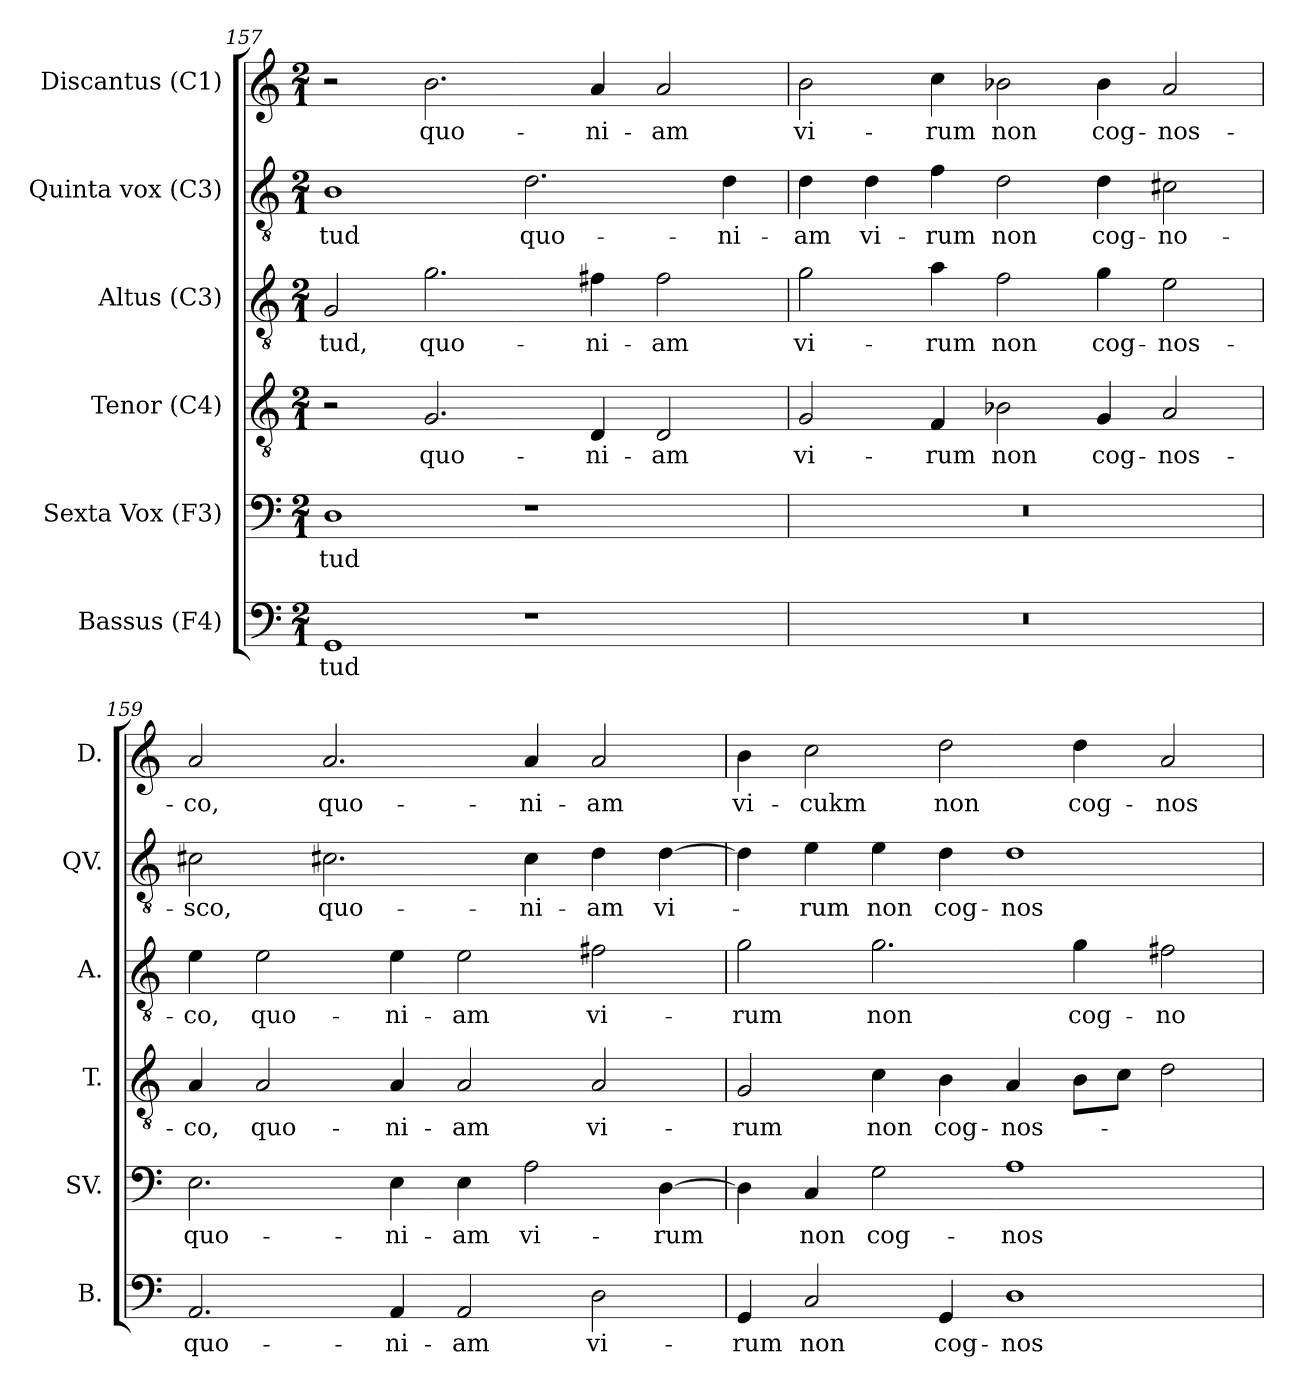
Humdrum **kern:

**kern	**text	**kern	**text	**kern	**text	**kern	**text	**kern	**text	**kern	**text
*part6	*part6	*part5	*part5	*part4	*part4	*part3	*part3	*part2	*part2	*part1	*part1
*staff6	*staff6	*staff5	*staff5	*staff4	*staff4	*staff3	*staff3	*staff2	*staff2	*staff1	*staff1
*I"Bassus (F4)	*	*I"Sexta Vox (F3)	*	*I"Tenor (C4)	*	*I"Altus (C3)	*	*I"Quinta vox (C3)	*	*I"Discantus (C1)	*
*I'B.	*	*I'SV.	*	*I'T.	*	*I'A.	*	*I'QV.	*	*I'D.	*
*clefF4	*	*clefF4	*	*clefGv2	*	*clefGv2	*	*clefGv2	*	*clefG2	*
*	*	*	*	*	*	*ITrd7c12	*	*ITrd7c12	*	*	*
*k[]	*	*k[]	*	*k[]	*	*k[]	*	*k[]	*	*k[]	*
*C:	*	*C:	*	*C:	*	*C:	*	*C:	*	*C:	*
*M2/1	*	*M2/1	*	*M2/1	*	*M2/1	*	*M2/1	*	*M2/1	*
=157	=157	=157	=157	=157	=157	=157	=157	=157	=157	=157	=157
!	!LO:LY:b:color=#000000	!	!	!	!	!	!	!	!	!	!
!	!	!	!LO:LY:b:color=#000000	!	!	!	!	!	!	!	!
!	!	!	!	!	!	!	!LO:LY:b:color=#000000	!	!	!	!
!	!	!	!	!	!	!	!	!	!LO:LY:b:color=#000000	!	!
1GGi	-tud	1Di	-tud	2r	.	2GGi/	-tud,	1BBi	-tud	2r	.
!	!	!	!	!	!LO:LY:b:color=#000000	!	!	!	!	!	!
!	!	!	!	!	!	!	!LO:LY:b:color=#000000	!	!	!	!
!	!	!	!	!	!	!	!	!	!	!	!LO:LY:b:color=#000000
.	.	.	.	2.Gi/	quo-	2.Gi\	quo-	.	.	2.bi\	quo-
!	!	!	!	!	!	!	!	!	!LO:LY:b:color=#000000	!	!
1r	.	1r	.	.	.	.	.	2.Di\	quo-	.	.
!	!	!	!	!	!LO:LY:b:color=#000000	!	!	!	!	!	!
!	!	!	!	!	!	!	!LO:LY:b:color=#000000	!	!	!	!
!	!	!	!	!	!	!	!	!	!	!	!LO:LY:b:color=#000000
.	.	.	.	4Di/	-ni-	4F#Xi\	-ni-	.	.	4ai/	-ni-
!	!	!	!	!	!LO:LY:b:color=#000000	!	!	!	!	!	!
!	!	!	!	!	!	!	!LO:LY:b:color=#000000	!	!	!	!
!	!	!	!	!	!	!	!	!	!	!	!LO:LY:b:color=#000000
.	.	.	.	2Di/	-am	2F#i\	-am	.	.	2ai/	-am
!	!	!	!	!	!	!	!	!	!LO:LY:b:color=#000000	!	!
.	.	.	.	.	.	.	.	4Di\	-ni-	.	.
!!LO:PB:g=z
=158	=158	=158	=158	=158	=158	=158	=158	=158	=158	=158	=158
!LO:N:vis=1	!	!LO:N:vis=1	!	!	!	!	!	!	!	!	!
!	!	!	!	!	!LO:LY:b:color=#000000	!	!	!	!	!	!
!	!	!	!	!	!	!	!LO:LY:b:color=#000000	!	!	!	!
!	!	!	!	!	!	!	!	!	!LO:LY:b:color=#000000	!	!
!	!	!	!	!	!	!	!	!	!	!	!LO:LY:b:color=#000000
0r	.	0r	.	2Gi/	vi-	2Gi\	vi-	4Di\	-am	2bi\	vi-
!	!	!	!	!	!	!	!	!	!LO:LY:b:color=#000000	!	!
.	.	.	.	.	.	.	.	4Di\	vi-	.	.
!	!	!	!	!	!LO:LY:b:color=#000000	!	!	!	!	!	!
!	!	!	!	!	!	!	!LO:LY:b:color=#000000	!	!	!	!
!	!	!	!	!	!	!	!	!	!LO:LY:b:color=#000000	!	!
!	!	!	!	!	!	!	!	!	!	!	!LO:LY:b:color=#000000
.	.	.	.	4Fi/	-rum	4Ai\	-rum	4Fi\	-rum	4cci\	-rum
!	!	!	!	!	!LO:LY:b:color=#000000	!	!	!	!	!	!
!	!	!	!	!	!	!	!LO:LY:b:color=#000000	!	!	!	!
!	!	!	!	!	!	!	!	!	!LO:LY:b:color=#000000	!	!
!	!	!	!	!	!	!	!	!	!	!	!LO:LY:b:color=#000000
.	.	.	.	2B-Xi\	non	2Fi\	non	2Di\	non	2b-Xi\	non
!	!	!	!	!	!LO:LY:b:color=#000000	!	!	!	!	!	!
!	!	!	!	!	!	!	!LO:LY:b:color=#000000	!	!	!	!
!	!	!	!	!	!	!	!	!	!LO:LY:b:color=#000000	!	!
!	!	!	!	!	!	!	!	!	!	!	!LO:LY:b:color=#000000
.	.	.	.	4Gi/	cog-	4Gi\	cog-	4Di\	cog-	4b-i\	cog-
!	!	!	!	!	!LO:LY:b:color=#000000	!	!	!	!	!	!
!	!	!	!	!	!	!	!LO:LY:b:color=#000000	!	!	!	!
!	!	!	!	!	!	!	!	!	!LO:LY:b:color=#000000	!	!
!	!	!	!	!	!	!	!	!	!	!	!LO:LY:b:color=#000000
.	.	.	.	2Ai/	-nos-	2Ei\	-nos-	2C#Xi\	-no-	2ai/	-nos-
=159	=159	=159	=159	=159	=159	=159	=159	=159	=159	=159	=159
!	!LO:LY:b:color=#000000	!	!	!	!	!	!	!	!	!	!
!	!	!	!LO:LY:b:color=#000000	!	!	!	!	!	!	!	!
!	!	!	!	!	!LO:LY:b:color=#000000	!	!	!	!	!	!
!	!	!	!	!	!	!	!LO:LY:b:color=#000000	!	!	!	!
!	!	!	!	!	!	!	!	!	!LO:LY:b:color=#000000	!	!
!	!	!	!	!	!	!	!	!	!	!	!LO:LY:b:color=#000000
2.AAi/	quo-	2.Ei\	quo-	4Ai/	-co,	4Ei\	-co,	2C#i\	-sco,	2ai/	-co,
!	!	!	!	!	!LO:LY:b:color=#000000	!	!	!	!	!	!
!	!	!	!	!	!	!	!LO:LY:b:color=#000000	!	!	!	!
.	.	.	.	2Ai/	quo-	2Ei\	quo-	.	.	.	.
!	!	!	!	!	!	!	!	!	!LO:LY:b:color=#000000	!	!
!	!	!	!	!	!	!	!	!	!	!	!LO:LY:b:color=#000000
.	.	.	.	.	.	.	.	2.C#Xi\	quo-	2.ai/	quo-
!	!LO:LY:b:color=#000000	!	!	!	!	!	!	!	!	!	!
!	!	!	!LO:LY:b:color=#000000	!	!	!	!	!	!	!	!
!	!	!	!	!	!LO:LY:b:color=#000000	!	!	!	!	!	!
!	!	!	!	!	!	!	!LO:LY:b:color=#000000	!	!	!	!
4AAi/	-ni-	4Ei\	-ni-	4Ai/	-ni-	4Ei\	-ni-	.	.	.	.
!	!LO:LY:b:color=#000000	!	!	!	!	!	!	!	!	!	!
!	!	!	!LO:LY:b:color=#000000	!	!	!	!	!	!	!	!
!	!	!	!	!	!LO:LY:b:color=#000000	!	!	!	!	!	!
!	!	!	!	!	!	!	!LO:LY:b:color=#000000	!	!	!	!
2AAi/	-am	4Ei\	-am	2Ai/	-am	2Ei\	-am	.	.	.	.
!	!	!	!LO:LY:b:color=#000000	!	!	!	!	!	!	!	!
!	!	!	!	!	!	!	!	!	!LO:LY:b:color=#000000	!	!
!	!	!	!	!	!	!	!	!	!	!	!LO:LY:b:color=#000000
.	.	2Ai\	vi-	.	.	.	.	4C#i\	-ni-	4ai/	-ni-
!	!LO:LY:b:color=#000000	!	!	!	!	!	!	!	!	!	!
!	!	!	!	!	!LO:LY:b:color=#000000	!	!	!	!	!	!
!	!	!	!	!	!	!	!LO:LY:b:color=#000000	!	!	!	!
!	!	!	!	!	!	!	!	!	!LO:LY:b:color=#000000	!	!
!	!	!	!	!	!	!	!	!	!	!	!LO:LY:b:color=#000000
2Di\	vi-	.	.	2Ai/	vi-	2F#Xi\	vi-	4Di\	-am	2ai/	-am
!	!	!	!LO:LY:b:color=#000000	!	!	!	!	!	!	!	!
!	!	!	!	!	!	!	!	!	!LO:LY:b:color=#000000	!	!
.	.	[4Di\	-rum	.	.	.	.	[4Di\	vi-	.	.
=160	=160	=160	=160	=160	=160	=160	=160	=160	=160	=160	=160
!	!LO:LY:b:color=#000000	!	!	!	!	!	!	!	!	!	!
!	!	!	!	!	!LO:LY:b:color=#000000	!	!	!	!	!	!
!	!	!	!	!	!	!	!LO:LY:b:color=#000000	!	!	!	!
!	!	!	!	!	!	!	!	!	!	!	!LO:LY:b:color=#000000
4GGi/	-rum	4Di\]	.	2Gi/	-rum	2Gi\	-rum	4Di\]	.	4bi\	vi-
!	!LO:LY:b:color=#000000	!	!	!	!	!	!	!	!	!	!
!	!	!	!LO:LY:b:color=#000000	!	!	!	!	!	!	!	!
!	!	!	!	!	!	!	!	!	!LO:LY:b:color=#000000	!	!
!	!	!	!	!	!	!	!	!	!	!	!LO:LY:b:color=#000000
2Ci/	non	4Ci/	non	.	.	.	.	4Ei\	-rum	2cci\	-cukm
!	!	!	!LO:LY:b:color=#000000	!	!	!	!	!	!	!	!
!	!	!	!	!	!LO:LY:b:color=#000000	!	!	!	!	!	!
!	!	!	!	!	!	!	!LO:LY:b:color=#000000	!	!	!	!
!	!	!	!	!	!	!	!	!	!LO:LY:b:color=#000000	!	!
.	.	2Gi\	cog-	4ci\	non	2.Gi\	non	4Ei\	non	.	.
!	!LO:LY:b:color=#000000	!	!	!	!	!	!	!	!	!	!
!	!	!	!	!	!LO:LY:b:color=#000000	!	!	!	!	!	!
!	!	!	!	!	!	!	!	!	!LO:LY:b:color=#000000	!	!
!	!	!	!	!	!	!	!	!	!	!	!LO:LY:b:color=#000000
4GGi/	cog-	.	.	4Bi\	cog-	.	.	4Di\	cog-	2ddi\	non
!	!LO:LY:b:color=#000000	!	!	!	!	!	!	!	!	!	!
!	!	!	!LO:LY:b:color=#000000	!	!	!	!	!	!	!	!
!	!	!	!	!	!LO:LY:b:color=#000000	!	!	!	!	!	!
!	!	!	!	!	!	!	!	!	!LO:LY:b:color=#000000	!	!
1Di	-nos-	1Ai	-nos-	4Ai/	-nos-	.	.	1Di	-nos-	.	.
!	!	!	!	!	!	!	!LO:LY:b:color=#000000	!	!	!	!
!	!	!	!	!	!	!	!	!	!	!	!LO:LY:b:color=#000000
.	.	.	.	8Bi\L	.	4Gi\	cog-	.	.	4ddi\	cog-
.	.	.	.	8ci\J	.	.	.	.	.	.	.
!	!	!	!	!	!	!	!LO:LY:b:color=#000000	!	!	!	!
!	!	!	!	!	!	!	!	!	!	!	!LO:LY:b:color=#000000
.	.	.	.	2di\	.	2F#Xi\	-no-	.	.	2ai/	-nos-
=	=	=	=	=	=	=	=	=	=	=	=
*-	*-	*-	*-	*-	*-	*-	*-	*-	*-	*-	*-
